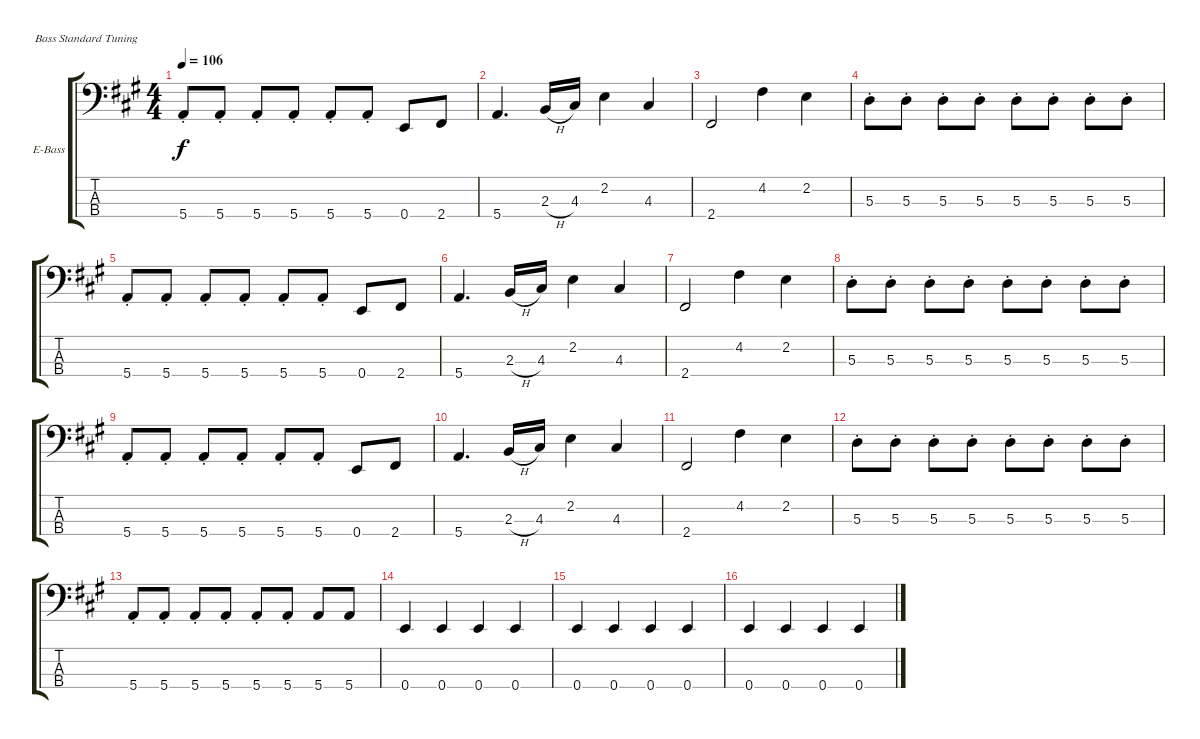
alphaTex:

\bracketExtendMode groupsimilarinstruments
\firstSystemTrackNameOrientation horizontal
\otherSystemsTrackNameOrientation horizontal
\track ("Nikolai Fraiture" "E-Bass") {instrument electricbasspick}
\staff {score tabs}
\tuning (G2 D2 A1 E1)
\ts (4 4)
\tempo 106
\clef f4
\ks a
5.4{st}.8{dy f} 5.4{st}.8 5.4{st}.8 5.4{st}.8 5.4{st}.8 5.4{st}.8 0.4.8 2.4.8 |
5.4.4{d} 2.3{h}.16 4.3.16 2.2.4 4.3.4 |
2.4.2 4.2.4 2.2.4 |
5.3{st}.8 5.3{st}.8 5.3{st}.8 5.3{st}.8 5.3{st}.8 5.3{st}.8 5.3{st}.8 5.3{st}.8 |
5.4{st}.8 5.4{st}.8 5.4{st}.8 5.4{st}.8 5.4{st}.8 5.4{st}.8 0.4.8 2.4.8 |
5.4.4{d} 2.3{h}.16 4.3.16 2.2.4 4.3.4 |
2.4.2 4.2.4 2.2.4 |
5.3{st}.8 5.3{st}.8 5.3{st}.8 5.3{st}.8 5.3{st}.8 5.3{st}.8 5.3{st}.8 5.3{st}.8 |
5.4{st}.8 5.4{st}.8 5.4{st}.8 5.4{st}.8 5.4{st}.8 5.4{st}.8 0.4.8 2.4.8 |
5.4.4{d} 2.3{h}.16 4.3.16 2.2.4 4.3.4 |
2.4.2 4.2.4 2.2.4 |
5.3{st}.8 5.3{st}.8 5.3{st}.8 5.3{st}.8 5.3{st}.8 5.3{st}.8 5.3{st}.8 5.3{st}.8 |
5.4{st}.8 5.4{st}.8 5.4{st}.8 5.4{st}.8 5.4{st}.8 5.4{st}.8 5.4.8 5.4.8 |
0.4.4 0.4.4 0.4.4 0.4.4 |
0.4.4 0.4.4 0.4.4 0.4.4 |
0.4.4 0.4.4 0.4.4 0.4.4
